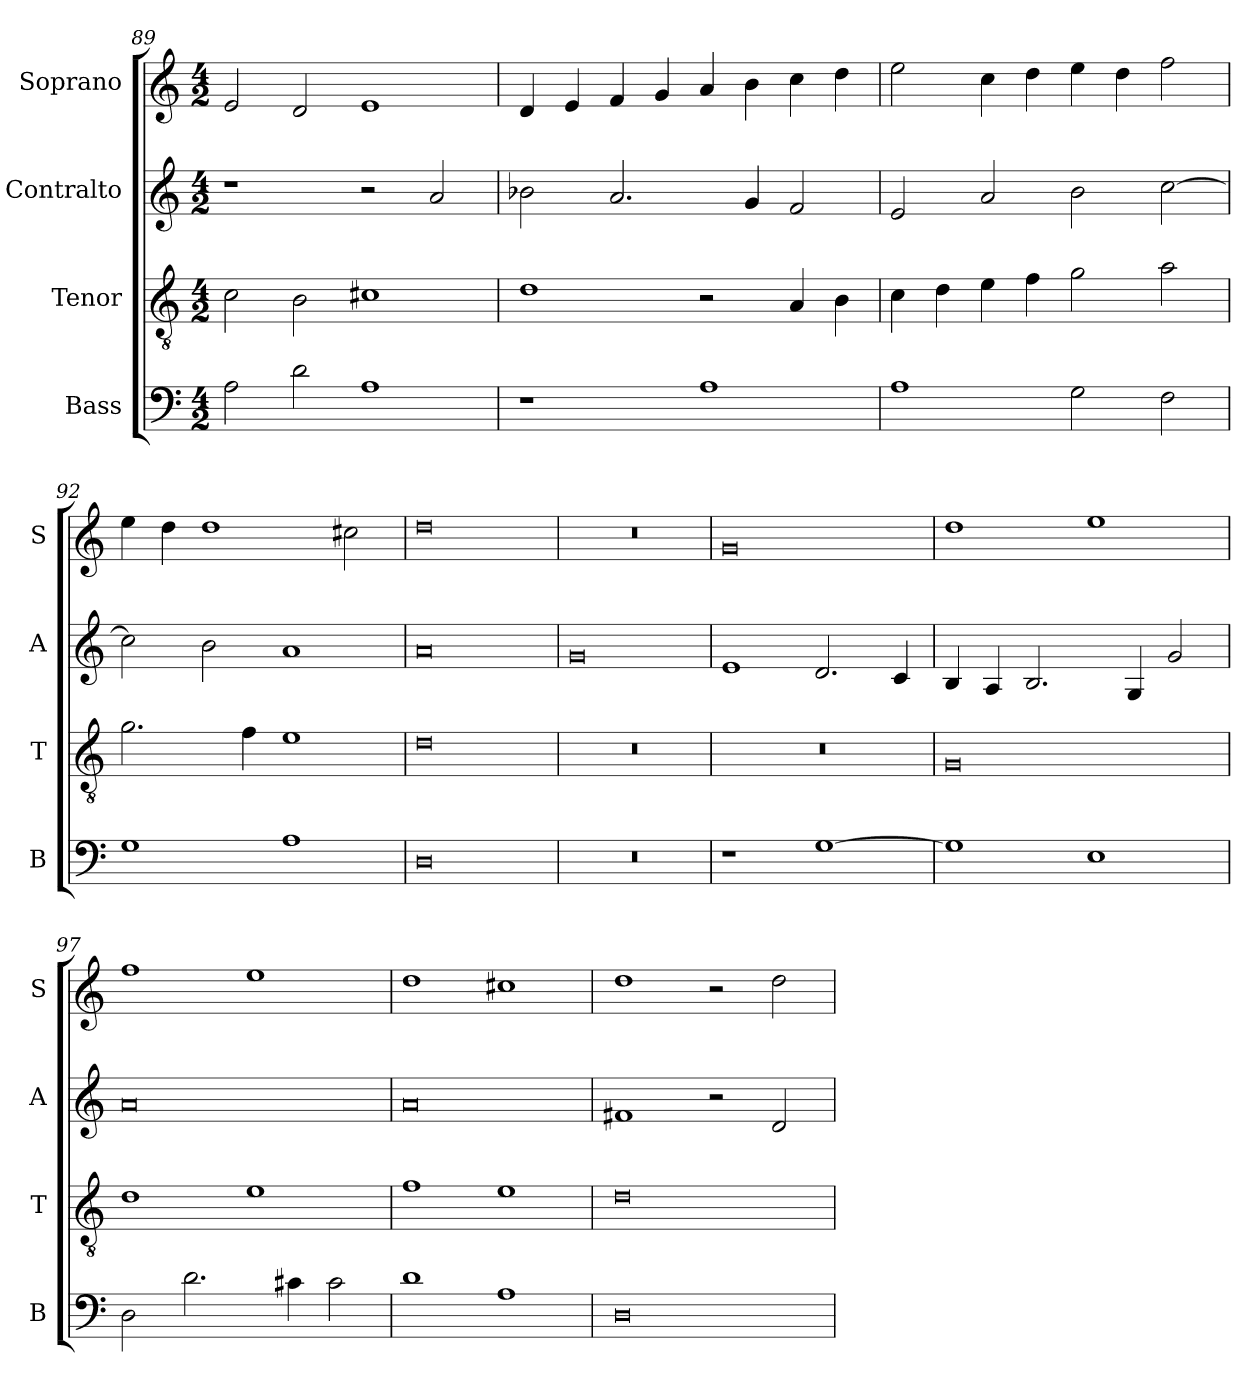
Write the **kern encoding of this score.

**kern	**kern	**kern	**kern
*part4	*part3	*part2	*part1
*staff4	*staff3	*staff2	*staff1
*I"Bass	*I"Tenor	*I"Contralto	*I"Soprano
*I'B	*I'T	*I'A	*I'S
*clefF4	*clefGv2	*clefG2	*clefG2
*k[]	*k[]	*k[]	*k[]
*M4/2	*M4/2	*M4/2	*M4/2
=89	=89	=89	=89
2A	2c	1r	2e
2d	2B	.	2d
1A	1c#X	2r	1e
.	.	2a	.
=90	=90	=90	=90
1r	1d	2b-X	4d
.	.	.	4e
.	.	2.a	4f
.	.	.	4g
1A	2r	.	4a
.	.	4g	4b
.	4A	2f	4cc
.	4B	.	4dd
=91	=91	=91	=91
1A	4c	2e	2ee
.	4d	.	.
.	4e	2a	4cc
.	4f	.	4dd
2G	2g	2b	4ee
.	.	.	4dd
2F	2a	[2cc	2ff
=92	=92	=92	=92
1G	2.g	2cc]	4ee
.	.	.	4dd
.	.	2b	1dd
.	4f	.	.
1A	1e	1a	.
.	.	.	2cc#X
=93	=93	=93	=93
0D	0d	0a	0dd
=94	=94	=94	=94
0r	0r	0g	0r
=95	=95	=95	=95
1r	0r	1e	0g
[1G	.	2.d	.
.	.	4c	.
=96	=96	=96	=96
1G]	0G	4B	1dd
.	.	4A	.
.	.	2.B	.
1E	.	.	1ee
.	.	4G	.
.	.	2g	.
=97	=97	=97	=97
2D	1d	0a	1ff
2.d	.	.	.
.	1e	.	1ee
4c#X	.	.	.
2c#	.	.	.
=98	=98	=98	=98
1d	1f	0a	1dd
1A	1e	.	1cc#X
=99	=99	=99	=99
0D	0d	1f#X	1dd
.	.	2r	2r
.	.	2d	2dd
=	=	=	=
*-	*-	*-	*-
